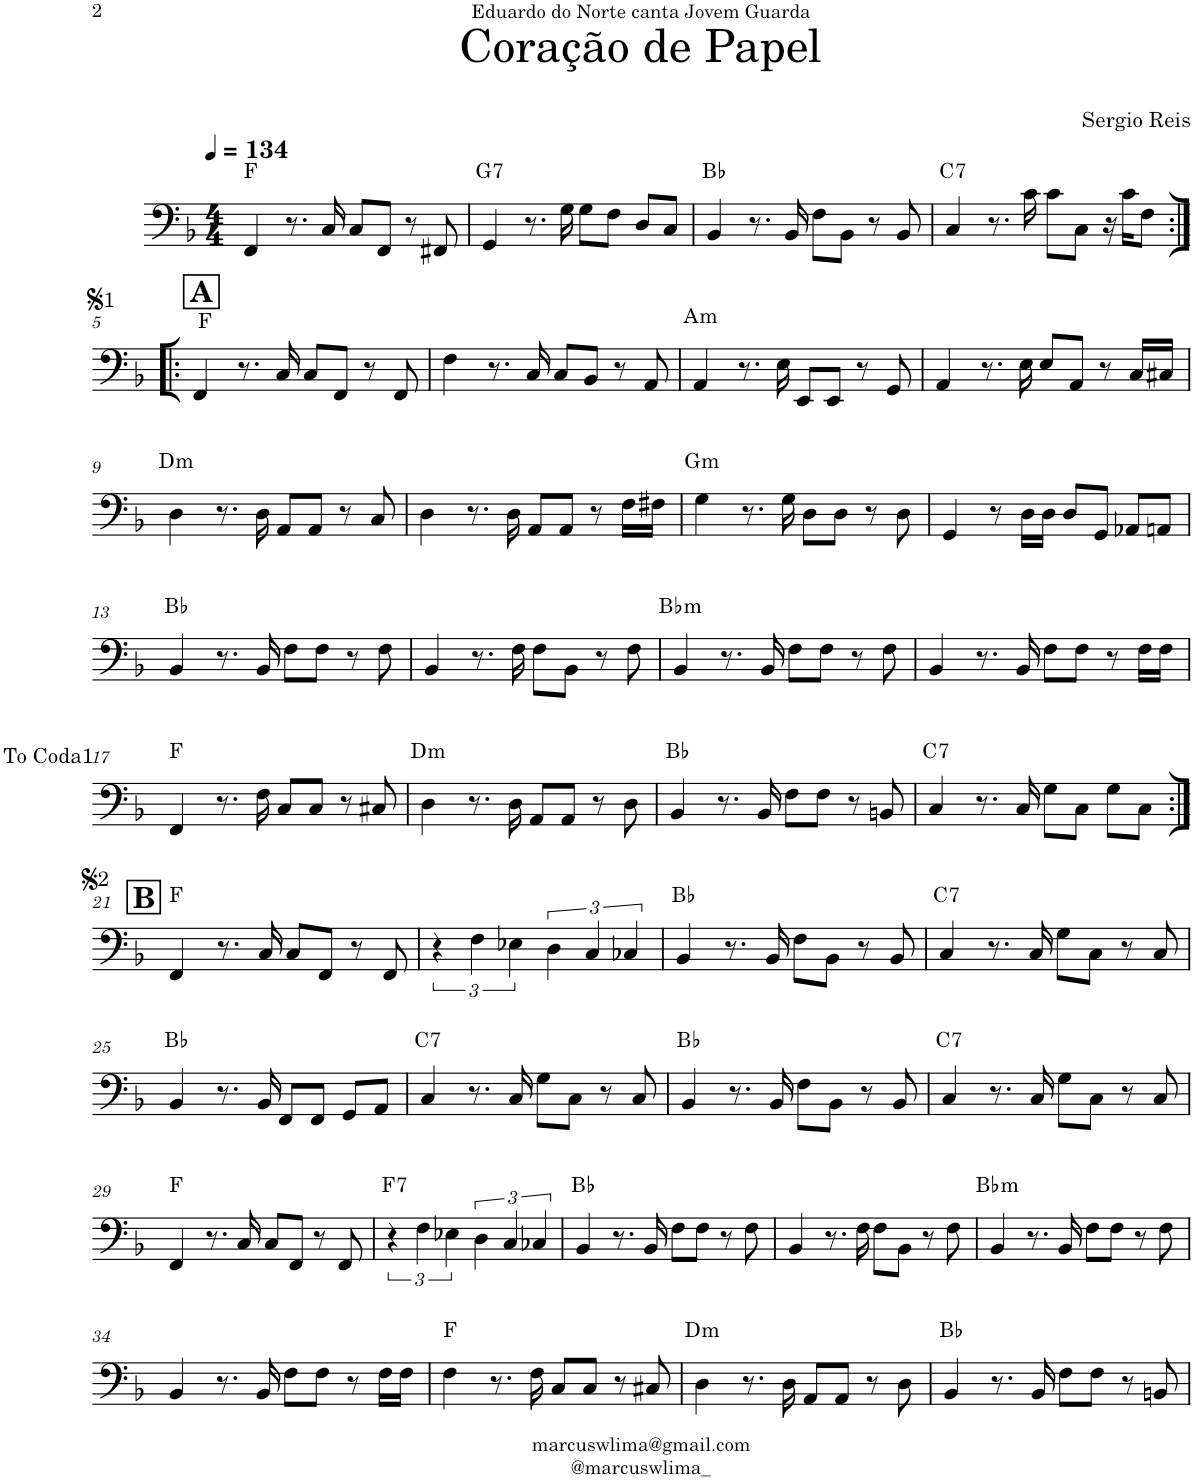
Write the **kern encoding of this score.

**kern	**harte
*part1	*part1
*staff1	*
*I"Electric Bass	*
*I'El. B.	*
*clefF4	*
*Trd7c12	*
*k[b-]	*
*M4/4	*
*MM134	*
=1	=1
4FF/	F:maj
8.r	.
16C/	.
8C/L	.
8FF/J	.
8r	.
8FF#X/	.
=2	=2
!	!LO:H:kt=7
4GG/	G:7
8.r	.
16G\	.
8G\L	.
8F\J	.
8D/L	.
8C/J	.
=3	=3
4BB-/	Bb:maj
8.r	.
16BB-/	.
8F\L	.
8BB-\J	.
8r	.
8BB-/	.
=4	=4
!	!LO:H:kt=7
4C/	C:7
8.r	.
16c\	.
8c\L	.
8C\J	.
16r	.
16c\KL	.
8F\J	.
!!LO:LB:g=z
!!LO:REH:place=s1:a:B:cj:fs=14:t=A
=5:|!|:	=5:|!|:
4FF/	F:maj
8.r	.
16C/	.
8C/L	.
8FF/J	.
8r	.
8FF/	.
=6	=6
4F\	.
8.r	.
16C/	.
8C/L	.
8BB-/J	.
8r	.
8AA/	.
=7	=7
!	!LO:H:kt=m
4AA/	A:min
8.r	.
16E\	.
8EE/L	.
8EE/J	.
8r	.
8GG/	.
=8	=8
4AA/	.
8.r	.
16E\	.
8E/L	.
8AA/J	.
8r	.
16C/LL	.
16C#X/JJ	.
!!LO:LB:g=z
=9	=9
!	!LO:H:kt=m
4D\	D:min
8.r	.
16D\	.
8AA/L	.
8AA/J	.
8r	.
8C/	.
=10	=10
4D\	.
8.r	.
16D\	.
8AA/L	.
8AA/J	.
8r	.
16F\LL	.
16F#X\JJ	.
=11	=11
!	!LO:H:kt=m
4G\	G:min
8.r	.
16G\	.
8D\L	.
8D\J	.
8r	.
8D\	.
=12	=12
4GG/	.
8r	.
16D\LL	.
16D\JJ	.
8D/L	.
8GG/J	.
8AA-X/L	.
8AAn/J	.
!!LO:LB:g=z
=13	=13
4BB-/	Bb:maj
8.r	.
16BB-/	.
8F\L	.
8F\J	.
8r	.
8F\	.
=14	=14
4BB-/	.
8.r	.
16F\	.
8F\L	.
8BB-\J	.
8r	.
8F\	.
=15	=15
!	!LO:H:kt=m
4BB-/	Bb:min
8.r	.
16BB-/	.
8F\L	.
8F\J	.
8r	.
8F\	.
=16	=16
4BB-/	.
8.r	.
16BB-/	.
8F\L	.
8F\J	.
8r	.
16F\LL	.
16F\JJ	.
!!LO:LB:g=z
=17	=17
4FF/	F:maj
8.r	.
16F\	.
8C/L	.
8C/J	.
8r	.
8C#X/	.
!LO:TX:a:t=To Coda1	!
=18	=18
!	!LO:H:kt=m
4D\	D:min
8.r	.
16D\	.
8AA/L	.
8AA/J	.
8r	.
8D\	.
=19	=19
4BB-/	Bb:maj
8.r	.
16BB-/	.
8F\L	.
8F\J	.
8r	.
8BBn/	.
=20	=20
!	!LO:H:kt=7
4C/	C:7
8.r	.
16C/	.
8G\L	.
8C\J	.
8G\L	.
8C\J	.
!!LO:LB:g=z
!!LO:REH:place=s1:a:B:cj:fs=14:t=B
=21:|!	=21:|!
4FF/	F:maj
8.r	.
16C/	.
8C/L	.
8FF/J	.
8r	.
8FF/	.
=22	=22
6r	.
6F\	.
6E-X\	.
6D\	.
6C/	.
6C-X/	.
=23	=23
4BB-/	Bb:maj
8.r	.
16BB-/	.
8F\L	.
8BB-\J	.
8r	.
8BB-/	.
=24	=24
!	!LO:H:kt=7
4C/	C:7
8.r	.
16C/	.
8G\L	.
8C\J	.
8r	.
8C/	.
!!LO:LB:g=z
=25	=25
4BB-/	Bb:maj
8.r	.
16BB-/	.
8FF/L	.
8FF/J	.
8GG/L	.
8AA/J	.
=26	=26
!	!LO:H:kt=7
4C/	C:7
8.r	.
16C/	.
8G\L	.
8C\J	.
8r	.
8C/	.
=27	=27
4BB-/	Bb:maj
8.r	.
16BB-/	.
8F\L	.
8BB-\J	.
8r	.
8BB-/	.
=28	=28
!	!LO:H:kt=7
4C/	C:7
8.r	.
16C/	.
8G\L	.
8C\J	.
8r	.
8C/	.
!!LO:LB:g=z
=29	=29
4FF/	F:maj
8.r	.
16C/	.
8C/L	.
8FF/J	.
8r	.
8FF/	.
=30	=30
!	!LO:H:kt=7
6r	F:7
6F\	.
6E-X\	.
6D\	.
6C/	.
6C-X/	.
=31	=31
4BB-/	Bb:maj
8.r	.
16BB-/	.
8F\L	.
8F\J	.
8r	.
8F\	.
=32	=32
4BB-/	.
8.r	.
16F\	.
8F\L	.
8BB-\J	.
8r	.
8F\	.
=33	=33
!	!LO:H:kt=m
4BB-/	Bb:min
8.r	.
16BB-/	.
8F\L	.
8F\J	.
8r	.
8F\	.
!!LO:LB:g=z
=34	=34
4BB-/	.
8.r	.
16BB-/	.
8F\L	.
8F\J	.
8r	.
16F\LL	.
16F\JJ	.
=35	=35
4F\	F:maj
8.r	.
16F\	.
8C/L	.
8C/J	.
8r	.
8C#X/	.
=36	=36
!	!LO:H:kt=m
4D\	D:min
8.r	.
16D\	.
8AA/L	.
8AA/J	.
8r	.
8D\	.
=37	=37
4BB-/	Bb:maj
8.r	.
16BB-/	.
8F\L	.
8F\J	.
8r	.
8BBn/	.
=	=
*-	*-
